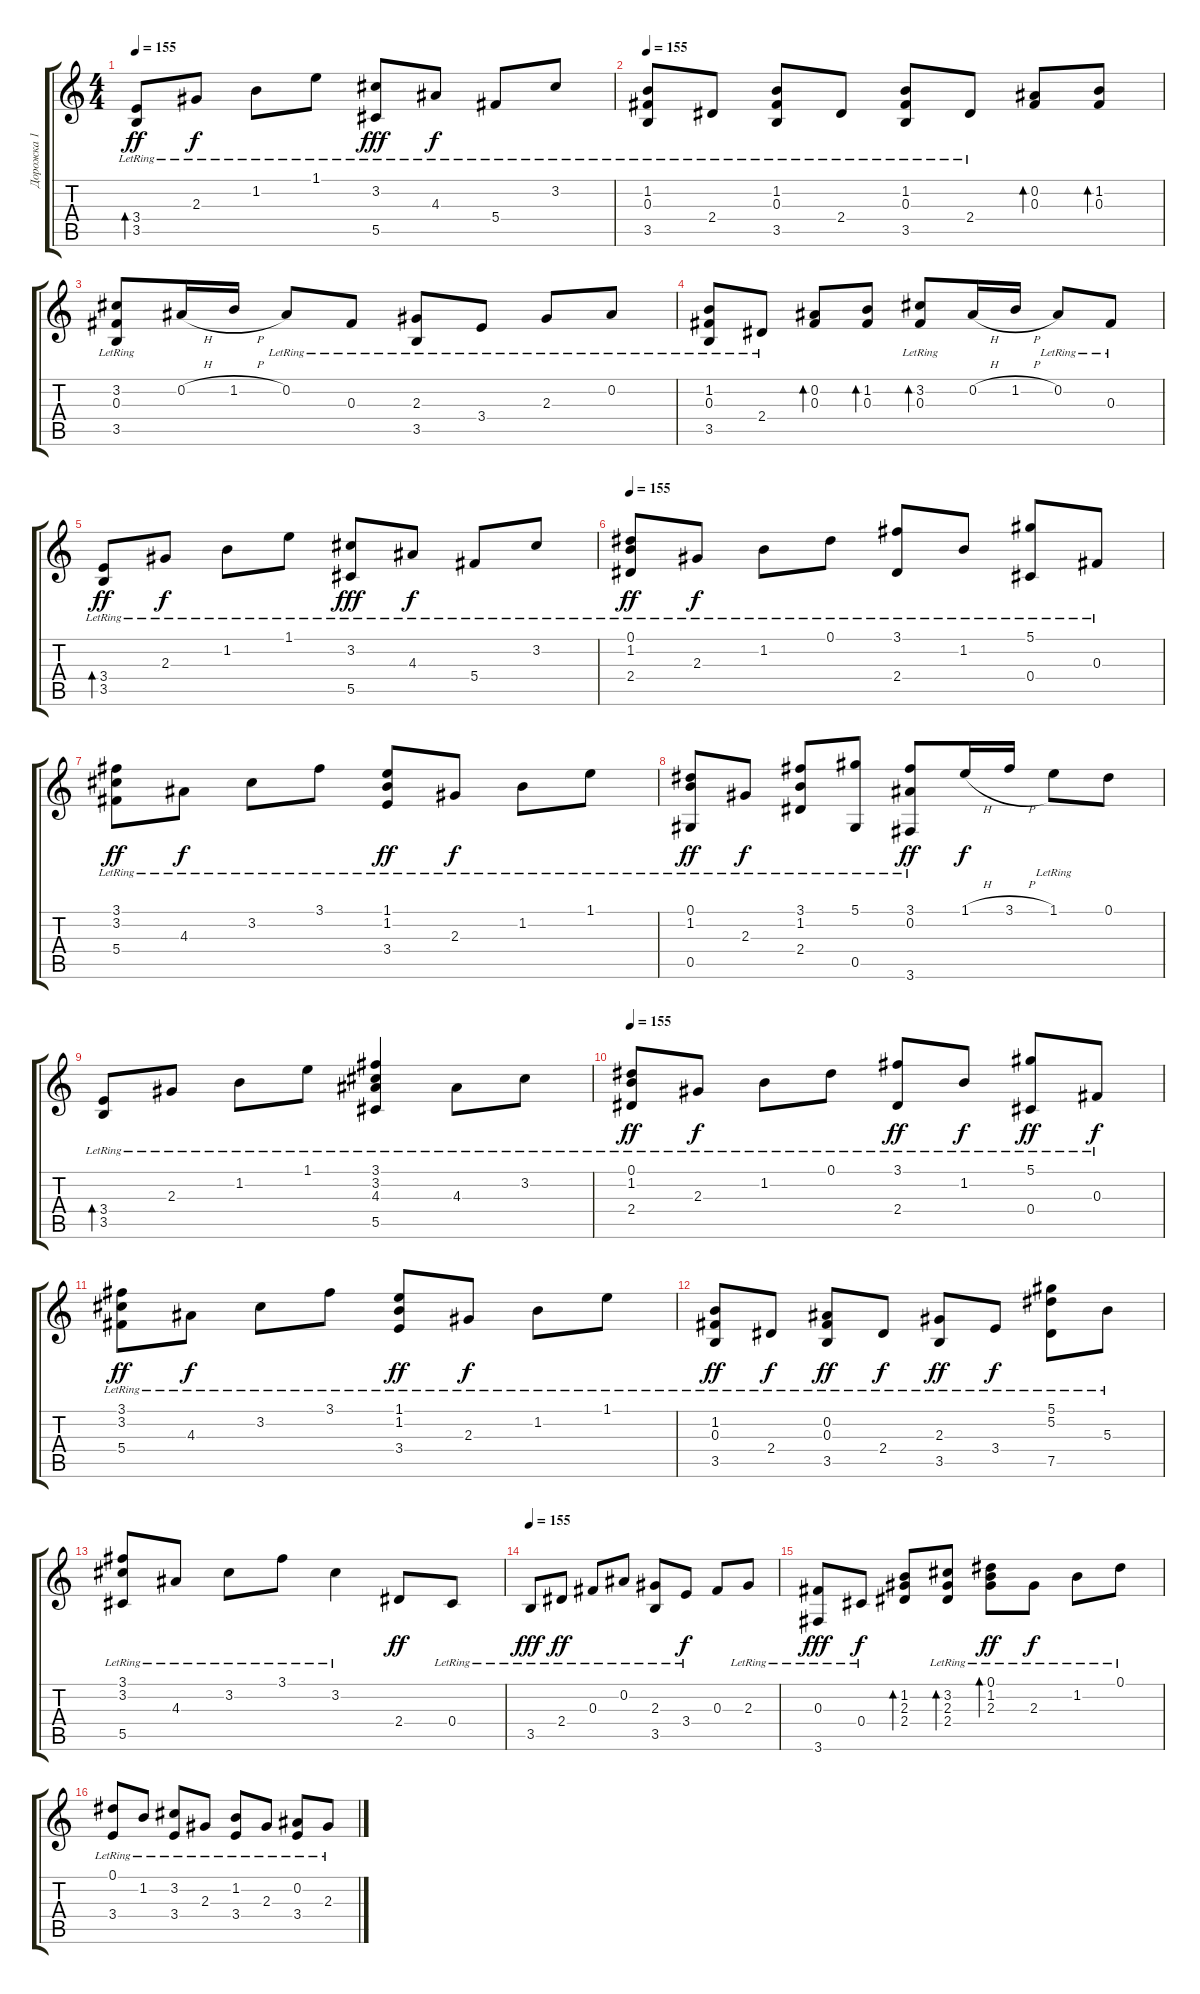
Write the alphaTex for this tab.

\track ("Дорожка 1" "Дорожка 1") {instrument acousticguitarnylon}
\staff {score tabs}
\tuning (Eb4 Bb3 Gb3 Db3 Ab2 Eb2) {hide}
\ts (4 4)
\tempo 155
\clef g2
\ks c
(3.4{lr} 3.5{lr}).8{bd 480 dy ff} 2.3{lr}.8{dy f} 1.2{lr}.8 1.1{lr}.8 (3.2{lr} 5.5{lr}).8{dy fff} 4.3{lr}.8{dy f} 5.4{lr}.8 3.2{lr}.8 |
\tempo 155
(1.2{lr} 0.3{lr} 3.5{lr}).8 2.4{lr}.8 (1.2{lr} 0.3{lr} 3.5{lr}).8 2.4{lr}.8 (1.2{lr} 0.3{lr} 3.5{lr}).8 2.4{lr}.8 (0.2 0.3).8{bd 60} (1.2 0.3).8{bd 60} |
(3.2 0.3{lr} 3.5{lr}).8 0.2{h}.16 1.2{h}.16 0.2{lr}.8 0.3{lr}.8 (2.3{lr} 3.5{lr}).8 3.4{lr}.8 2.3{lr}.8 0.2{lr}.8 |
(1.2{lr} 0.3{lr} 3.5{lr}).8 2.4{lr}.8 (0.2 0.3).8{bd 60} (1.2 0.3).8{bd 60} (3.2{lr} 0.3{lr}).8{bd 60} 0.2{h}.16 1.2{h}.16 0.2{lr}.8 0.3{lr}.8 |
(3.4{lr} 3.5{lr}).8{bd 480 dy ff} 2.3{lr}.8{dy f} 1.2{lr}.8 1.1{lr}.8 (3.2{lr} 5.5{lr}).8{dy fff} 4.3{lr}.8{dy f} 5.4{lr}.8 3.2{lr}.8 |
\tempo 155
(0.1{lr} 1.2{lr} 2.4).8{dy ff} 2.3{lr}.8{dy f} 1.2{lr}.8 0.1{lr}.8 (3.1{lr} 2.4{lr}).8 1.2{lr}.8 (5.1{lr} 0.4{lr}).8 0.3{lr}.8 |
(3.1{lr} 3.2{lr} 5.4{lr}).8{dy ff} 4.3{lr}.8{dy f} 3.2{lr}.8 3.1{lr}.8 (1.1{lr} 1.2{lr} 3.4{lr}).8{dy ff} 2.3{lr}.8{dy f} 1.2{lr}.8 1.1{lr}.8 |
(0.1{lr} 1.2{lr} 0.5{lr}).8{dy ff} 2.3{lr}.8{dy f} (3.1 1.2{lr} 2.4{lr}).8 (5.1{lr} 0.5{lr}).8 (3.1 0.2{lr} 3.6{lr}).8{dy ff} 1.1{h}.16{dy f} 3.1{h}.16 1.1{lr}.8 0.1.8 |
(3.4{lr} 3.5{lr}).8{bd 60} 2.3{lr}.8 1.2{lr}.8 1.1{lr}.8 (3.1{lr} 3.2{lr} 4.3 5.5{lr}).4 4.3{lr}.8 3.2{lr}.8 |
\tempo 155
(0.1{lr} 1.2{lr} 2.4{lr}).8{dy ff} 2.3{lr}.8{dy f} 1.2{lr}.8 0.1{lr}.8 (3.1{lr} 2.4{lr}).8{dy ff} 1.2{lr}.8{dy f} (5.1{lr} 0.4{lr}).8{dy ff} 0.3{lr}.8{dy f} |
(3.1{lr} 3.2{lr} 5.4{lr}).8{dy ff} 4.3{lr}.8{dy f} 3.2{lr}.8 3.1{lr}.8 (1.1{lr} 1.2{lr} 3.4{lr}).8{dy ff} 2.3{lr}.8{dy f} 1.2{lr}.8 1.1{lr}.8 |
(1.2{lr} 0.3{lr} 3.5{lr}).8{dy ff} 2.4{lr}.8{dy f} (0.2{lr} 0.3{lr} 3.5{lr}).8{dy ff} 2.4{lr}.8{dy f} (2.3{lr} 3.5{lr}).8{dy ff} 3.4{lr}.8{dy f} (5.1{lr} 5.2{lr} 7.5{lr}).8 5.3{lr}.8 |
(3.1{lr} 3.2{lr} 5.5{lr}).8 4.3{lr}.8 3.2{lr}.8 3.1{lr}.8 3.2{lr}.4 2.4.8{dy ff} 0.4{lr}.8 |
\tempo 155
3.5{lr}.8{dy fff} 2.4{lr}.8{dy ff} 0.3{lr}.8 0.2{lr}.8 (2.3{lr} 3.5{lr}).8 3.4{lr}.8{dy f} 0.3.8 2.3{lr}.8 |
(0.3{lr} 3.6{lr}).8{dy fff} 0.4{lr}.8{dy f} (1.2 2.3 2.4).8{bd 60} (3.2 2.3 2.4{lr}).8{bd 60} (0.1{lr} 1.2{lr} 2.3).8{bd 60 dy ff} 2.3{lr}.8{dy f} 1.2{lr}.8 0.1{lr}.8 |
(0.1{lr} 3.4{lr}).8 1.2{lr}.8 (3.2{lr} 3.4{lr}).8 2.3{lr}.8 (1.2{lr} 3.4{lr}).8 2.3{lr}.8 (0.2{lr} 3.4{lr}).8 2.3{lr}.8
